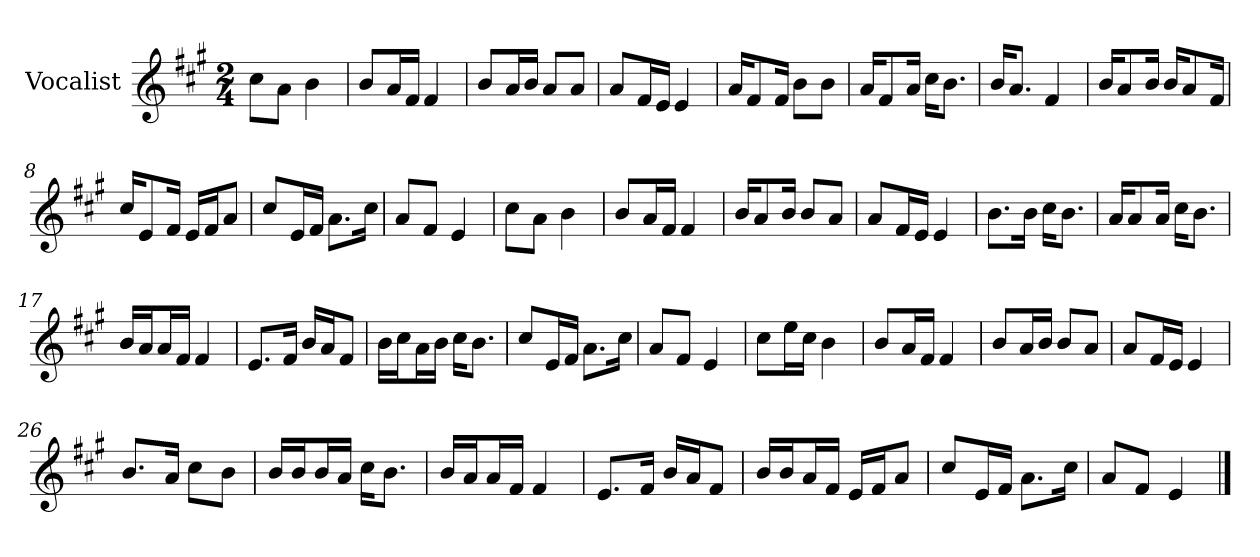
**kern
*part1
*staff1
*I"Vocalist
*k[f#c#g#]
*A:
*M2/4
=
8cc#L
8aJ
4b
=1
8bL
16aL
16f#JJ
4f#
=2
8bL
16aL
16bJJ
8aL
8aJ
=3
8aL
16f#L
16eJJ
4e
=4
16aKL
8f#
16f#Jk
8bL
8bJ
=5
16aKL
8f#
16aJk
16cc#KL
8.bJ
=6
16bKL
8.aJ
4f#
=7
16bKL
8a
16bJk
16bKL
8a
16f#Jk
=8
16cc#KL
8e
16f#Jk
16eLL
16f#J
8aJ
=9
8cc#L
16eL
16f#JJ
8.aL
16cc#Jk
=10
8aL
8f#J
4e
=11
8cc#L
8aJ
4b
=12
8bL
16aL
16f#JJ
4f#
=13
16bKL
8a
16bJk
8bL
8aJ
=14
8aL
16f#L
16eJJ
4e
=15
8.bL
16bJk
16cc#KL
8.bJ
=16
16aKL
8a
16aJk
16cc#KL
8.bJ
=17
16bLL
16aJ
16aL
16f#JJ
4f#
=18
8.eL
16f#Jk
16bLL
16aJ
8f#J
=19
16bLL
16cc#J
16aL
16bJJ
16cc#KL
8.bJ
=20
8cc#L
16eL
16f#JJ
8.aL
16cc#Jk
=21
8aL
8f#J
4e
=22
8cc#L
16eeL
16cc#JJ
4b
=23
8bL
16aL
16f#JJ
4f#
=24
8bL
16aL
16bJJ
8bL
8aJ
=25
8aL
16f#L
16eJJ
4e
=26
8.bL
16aJk
8cc#L
8bJ
=27
16bLL
16bJ
16bL
16aJJ
16cc#KL
8.bJ
=28
16bLL
16aJ
16aL
16f#JJ
4f#
=29
8.eL
16f#Jk
16bLL
16aJ
8f#J
=30
16bLL
16bJ
16aL
16f#JJ
16eLL
16f#J
8aJ
=31
8cc#L
16eL
16f#JJ
8.aL
16cc#Jk
=32
8aL
8f#J
4e
==
*-
